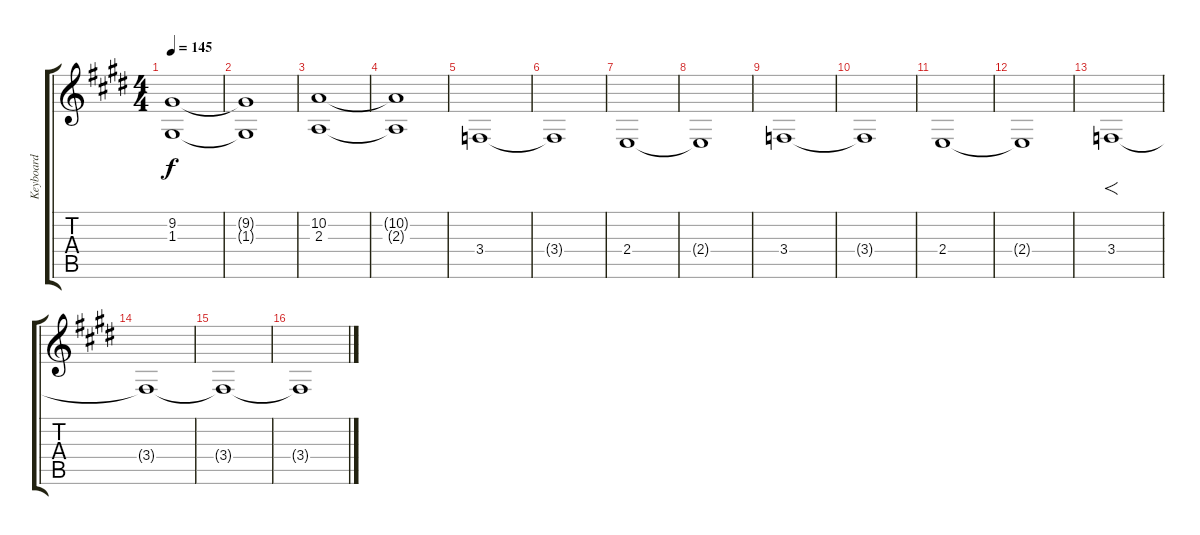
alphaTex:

\track ("Keyboard" "Keyboard") {instrument stringensemble1}
\staff {score tabs}
\tuning (E4 B3 G3 D3 A2 E2) {hide}
\ts (4 4)
\tempo 145
\clef g2
\ks e
(9.2 1.3).1{dy f} |
(9.2{t} 1.3{t}).1 |
(10.2 2.3).1 |
(10.2{t} 2.3{t}).1 |
3.4.1 |
3.4{t}.1 |
2.4.1 |
2.4{t}.1 |
3.4.1 |
3.4{t}.1 |
2.4.1 |
2.4{t}.1 |
3.4.1{f} |
3.4{t}.1 |
3.4{t}.1 |
3.4{t}.1
